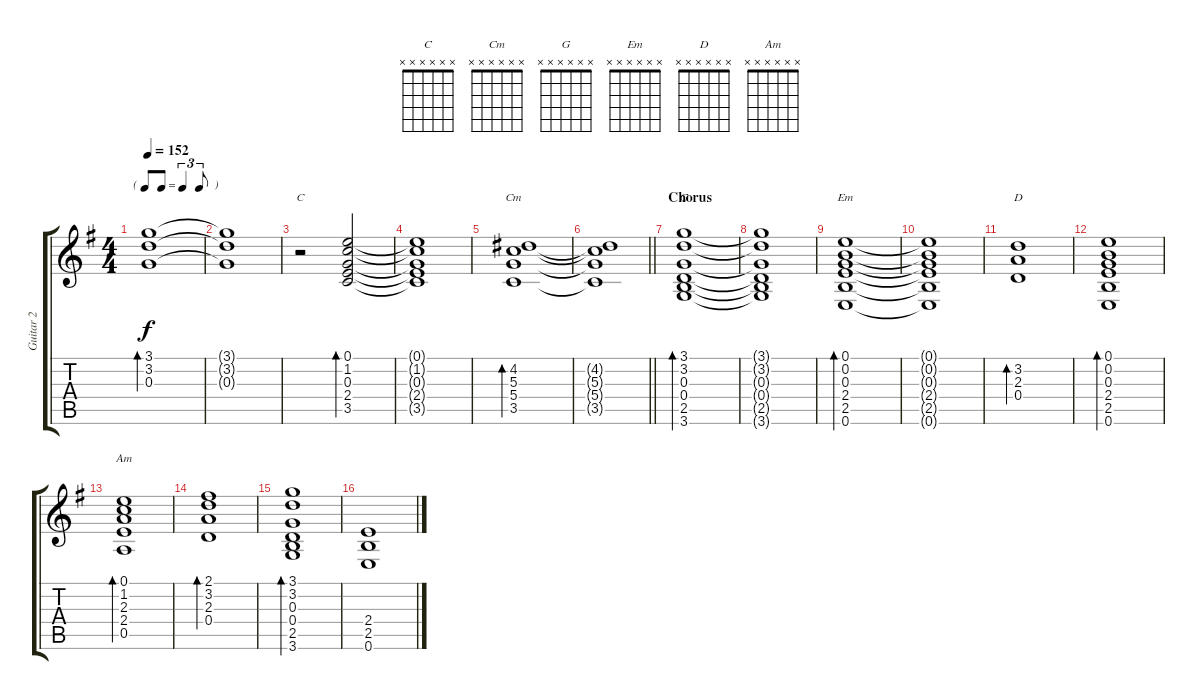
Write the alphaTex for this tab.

\track ("Guitar 2" "Guitar 2") {instrument overdrivenguitar}
\staff {score tabs}
\tuning (E4 B3 G3 D3 A2 E2) {hide}
\chord ("C" x x x x x x)
\chord ("Cm" x x x x x x)
\chord ("G" x x x x x x)
\chord ("Em" x x x x x x)
\chord ("D" x x x x x x)
\chord ("Am" x x x x x x)
\ts (4 4)
\tf triplet8th
\tempo 152
\clef g2
\ks g
(3.1 3.2 0.3).1{bd 60 dy f} |
(3.1{t} 3.2{t} 0.3{t}).1 |
r.2{ch "C"} (0.1 1.2 0.3 2.4 3.5).2{bd 60} |
(0.1{t} 1.2{t} 0.3{t} 2.4{t} 3.5{t}).1 |
(4.2 5.3 5.4 3.5).1{bd 60 ch "Cm"} |
\barLineRight lightlight
(4.2{t} 5.3{t} 5.4{t} 3.5{t}).1 |
\section ("" "Chorus")
(3.1 3.2 0.3 0.4 2.5 3.6).1{bd 60 ch "G"} |
(3.1{t} 3.2{t} 0.3{t} 0.4{t} 2.5{t} 3.6{t}).1 |
(0.1 0.2 0.3 2.4 2.5 0.6).1{bd 60 ch "Em"} |
(0.1{t} 0.2{t} 0.3{t} 2.4{t} 2.5{t} 0.6{t}).1 |
(3.2 2.3 0.4).1{bd 60 ch "D"} |
(0.1 0.2 0.3 2.4 2.5 0.6).1{bd 60} |
(0.1 1.2 2.3 2.4 0.5).1{bd 60 ch "Am"} |
(2.1 3.2 2.3 0.4).1{bd 60} |
(3.1 3.2 0.3 0.4 2.5 3.6).1{bd 60} |
(2.4 2.5 0.6).1
